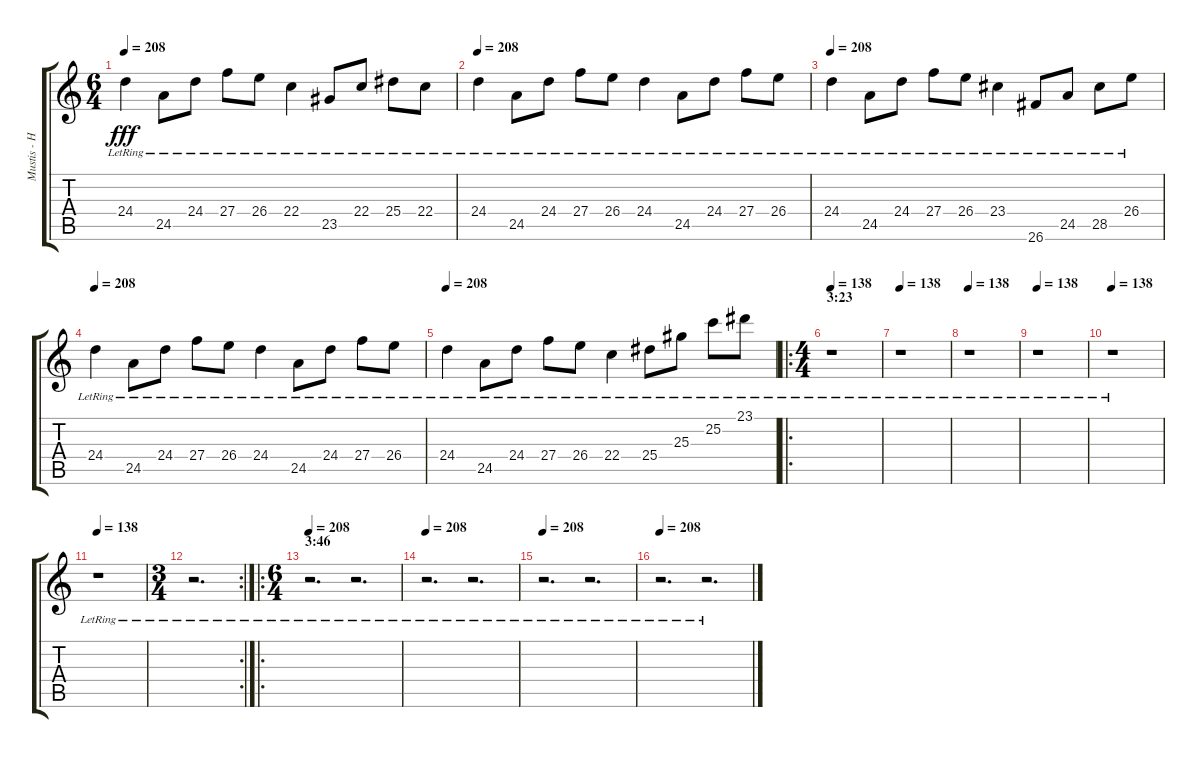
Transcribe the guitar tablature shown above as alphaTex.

\track ("Mustis - Harpsicord" "Mustis - H") {instrument acousticgrandpiano}
\staff {score tabs}
\tuning (E4 B3 G3 D3 A2 E2) {hide}
\ts (6 4)
\tempo 208
\clef g2
\ks c
24.4{lr}.4{dy fff} 24.5{lr}.8 24.4{lr}.8 27.4{lr}.8 26.4{lr}.8 22.4{lr}.4 23.5{lr}.8 22.4{lr}.8 25.4{lr}.8 22.4{lr}.8 |
\tempo 208
24.4{lr}.4 24.5{lr}.8 24.4{lr}.8 27.4{lr}.8 26.4{lr}.8 24.4{lr}.4 24.5{lr}.8 24.4{lr}.8 27.4{lr}.8 26.4{lr}.8 |
\tempo 208
24.4{lr}.4 24.5{lr}.8 24.4{lr}.8 27.4{lr}.8 26.4{lr}.8 23.4{lr}.4 26.6{lr}.8 24.5{lr}.8 28.5{lr}.8 26.4{lr}.8 |
\tempo 208
24.4{lr}.4 24.5{lr}.8 24.4{lr}.8 27.4{lr}.8 26.4{lr}.8 24.4{lr}.4 24.5{lr}.8 24.4{lr}.8 27.4{lr}.8 26.4{lr}.8 |
\tempo 208
24.4{lr}.4 24.5{lr}.8 24.4{lr}.8 27.4{lr}.8 26.4{lr}.8 22.4{lr}.4 25.4{lr}.8 25.3{lr}.8 25.2{lr}.8 23.1{lr}.8 |
\ro
\ts (4 4)
\section ("" "3:23")
\tempo 138
r.1{volume 13} |
\tempo 138
r.1 |
\tempo 138
r.1 |
\tempo 138
r.1 |
\tempo 138
r.1 |
\tempo 138
r.1 |
\rc 2
\ts (3 4)
r.2{d} |
\ro
\ts (6 4)
\section ("" "3:46")
\tempo 208
r.2{d} r.2{d} |
\tempo 208
r.2{d} r.2{d} |
\tempo 208
r.2{d} r.2{d} |
\tempo 208
r.2{d} r.2{d}
